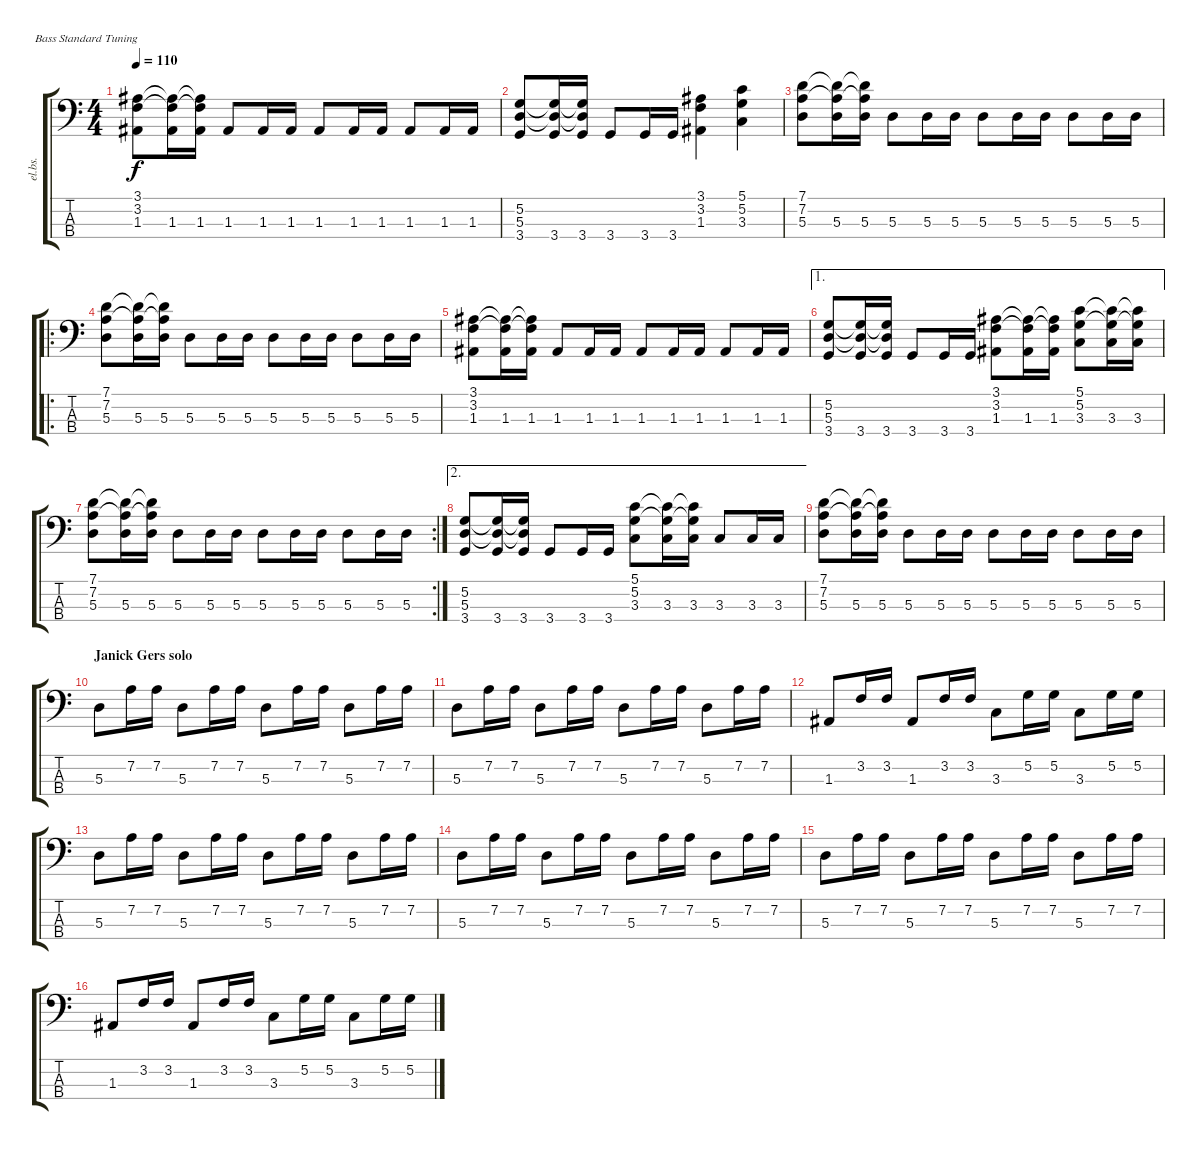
\defaultSystemsLayout 4
\bracketExtendMode groupsimilarinstruments
\otherSystemsTrackNameOrientation horizontal
\track ("Steve Harris" "el.bs.") {instrument electricbasspick}
\staff {score tabs}
\tuning (G2 D2 A1 E1)
\ts (4 4)
\tempo 110
\clef f4
\ks c
(3.1{acc #} 3.2 1.3{acc #}).8{dy f} (1.3{acc #} 3.1{t acc #} 3.2{t}).16 (3.1{t acc #} 3.2{t} 1.3{acc #}).16 1.3{acc #}.8 1.3{acc #}.16 1.3{acc #}.16 1.3{acc #}.8 1.3{acc #}.16 1.3{acc #}.16 1.3{acc #}.8 1.3{acc #}.16 1.3{acc #}.16 |
(5.2 5.3 3.4).8 (3.4 5.2{t} 5.3{t}).16 (5.2{t} 5.3{t} 3.4).16 3.4.8 3.4.16 3.4.16 (3.1{acc #} 3.2 1.3{acc #}).4 (5.1 5.2 3.3).4 |
(7.1 7.2 5.3).8 (5.3 7.1{t} 7.2{t}).16 (7.1{t} 7.2{t} 5.3).16 5.3.8 5.3.16 5.3.16 5.3.8 5.3.16 5.3.16 5.3.8 5.3.16 5.3.16 |
\ro
(7.1 7.2 5.3).8 (5.3 7.1{t} 7.2{t}).16 (7.1{t} 7.2{t} 5.3).16 5.3.8 5.3.16 5.3.16 5.3.8 5.3.16 5.3.16 5.3.8 5.3.16 5.3.16 |
(3.1{acc #} 3.2 1.3{acc #}).8 (1.3{acc #} 3.1{t acc #} 3.2{t}).16 (3.1{t acc #} 3.2{t} 1.3{acc #}).16 1.3{acc #}.8 1.3{acc #}.16 1.3{acc #}.16 1.3{acc #}.8 1.3{acc #}.16 1.3{acc #}.16 1.3{acc #}.8 1.3{acc #}.16 1.3{acc #}.16 |
\ae 1
(5.2 5.3 3.4).8 (3.4 5.2{t} 5.3{t}).16 (5.2{t} 5.3{t} 3.4).16 3.4.8 3.4.16 3.4.16 (3.1{acc #} 3.2 1.3{acc #}).8 (1.3{acc #} 3.1{t acc #} 3.2{t}).16 (3.1{t acc #} 3.2{t} 1.3{acc #}).16 (5.1 5.2 3.3).8 (3.3 5.1{t} 5.2{t}).16 (5.1{t} 5.2{t} 3.3).16 |
\rc 2
(7.1 7.2 5.3).8 (5.3 7.1{t} 7.2{t}).16 (7.1{t} 7.2{t} 5.3).16 5.3.8 5.3.16 5.3.16 5.3.8 5.3.16 5.3.16 5.3.8 5.3.16 5.3.16 |
\ae 2
(5.2 5.3 3.4).8 (3.4 5.2{t} 5.3{t}).16 (5.2{t} 5.3{t} 3.4).16 3.4.8 3.4.16 3.4.16 (5.1 5.2 3.3).8 (3.3 5.1{t} 5.2{t}).16 (5.1{t} 5.2{t} 3.3).16 3.3.8 3.3.16 3.3.16 |
(7.1 7.2 5.3).8 (5.3 7.1{t} 7.2{t}).16 (7.1{t} 7.2{t} 5.3).16 5.3.8 5.3.16 5.3.16 5.3.8 5.3.16 5.3.16 5.3.8 5.3.16 5.3.16 |
\section ("" "Janick Gers solo")
5.3.8 7.2.16 7.2.16 5.3.8 7.2.16 7.2.16 5.3.8 7.2.16 7.2.16 5.3.8 7.2.16 7.2.16 |
5.3.8 7.2.16 7.2.16 5.3.8 7.2.16 7.2.16 5.3.8 7.2.16 7.2.16 5.3.8 7.2.16 7.2.16 |
1.3{acc #}.8 3.2.16 3.2.16 1.3{acc #}.8 3.2.16 3.2.16 3.3.8 5.2.16 5.2.16 3.3.8 5.2.16 5.2.16 |
5.3.8 7.2.16 7.2.16 5.3.8 7.2.16 7.2.16 5.3.8 7.2.16 7.2.16 5.3.8 7.2.16 7.2.16 |
5.3.8 7.2.16 7.2.16 5.3.8 7.2.16 7.2.16 5.3.8 7.2.16 7.2.16 5.3.8 7.2.16 7.2.16 |
5.3.8 7.2.16 7.2.16 5.3.8 7.2.16 7.2.16 5.3.8 7.2.16 7.2.16 5.3.8 7.2.16 7.2.16 |
1.3{acc #}.8 3.2.16 3.2.16 1.3{acc #}.8 3.2.16 3.2.16 3.3.8 5.2.16 5.2.16 3.3.8 5.2.16 5.2.16
